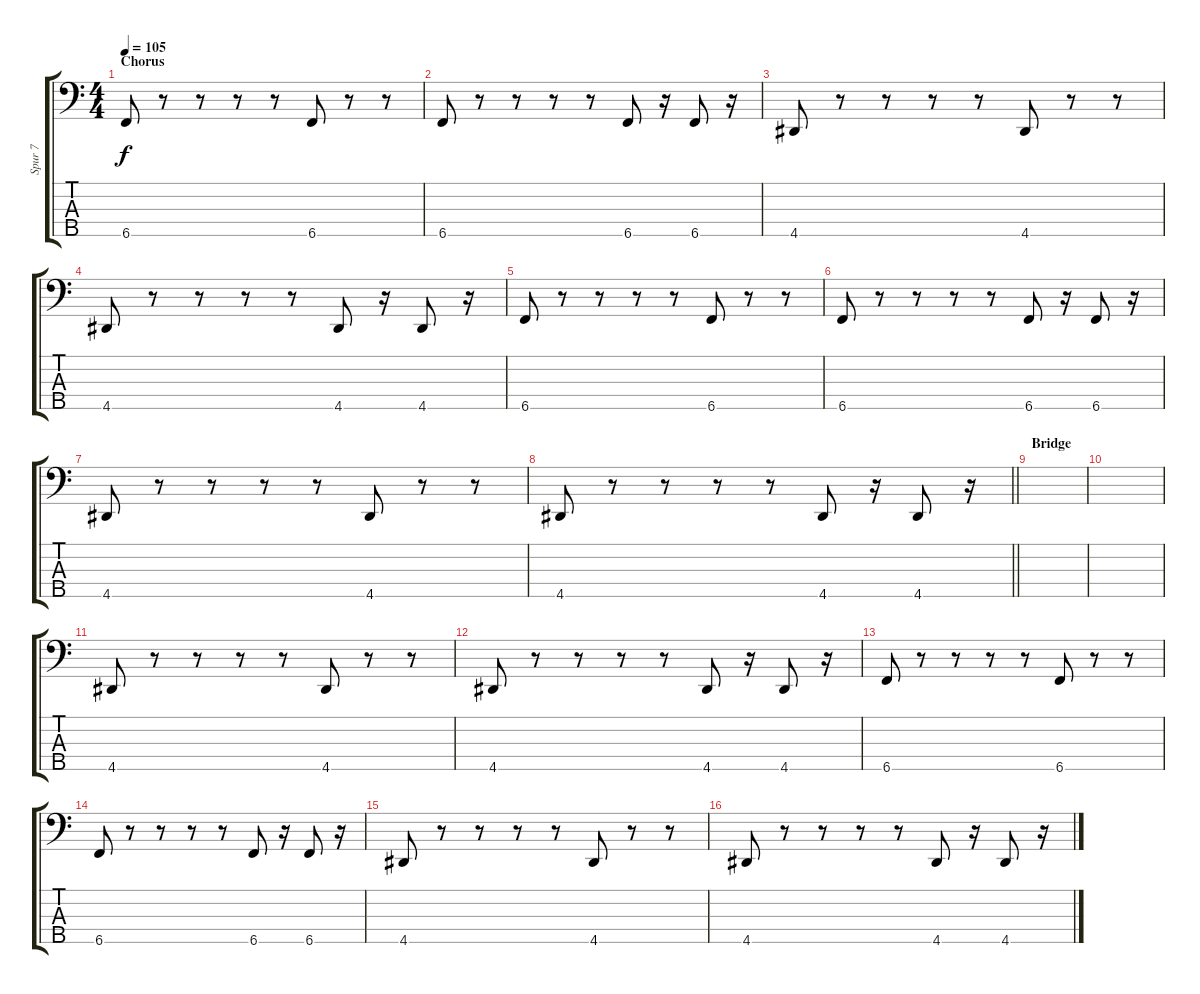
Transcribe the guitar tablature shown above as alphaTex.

\track ("Spur 7" "Spur 7") {instrument electricbassfinger}
\staff {score tabs}
\tuning (G2 D2 A1 E1 B0) {hide}
\ts (4 4)
\section ("" "Chorus")
\tempo 105
\clef f4
\ks c
6.5.8{dy f} r.8 r.8 r.8 r.8 6.5.8 r.8 r.8 |
6.5.8 r.8 r.8 r.8 r.8 6.5.8 r.16 6.5.8 r.16 |
4.5.8 r.8 r.8 r.8 r.8 4.5.8 r.8 r.8 |
4.5.8 r.8 r.8 r.8 r.8 4.5.8 r.16 4.5.8 r.16 |
6.5.8 r.8 r.8 r.8 r.8 6.5.8 r.8 r.8 |
6.5.8 r.8 r.8 r.8 r.8 6.5.8 r.16 6.5.8 r.16 |
4.5.8 r.8 r.8 r.8 r.8 4.5.8 r.8 r.8 |
\barLineRight lightlight
4.5.8 r.8 r.8 r.8 r.8 4.5.8 r.16 4.5.8 r.16 |
\section ("" "Bridge")
|
|
4.5.8 r.8 r.8 r.8 r.8 4.5.8 r.8 r.8 |
4.5.8 r.8 r.8 r.8 r.8 4.5.8 r.16 4.5.8 r.16 |
6.5.8 r.8 r.8 r.8 r.8 6.5.8 r.8 r.8 |
6.5.8 r.8 r.8 r.8 r.8 6.5.8 r.16 6.5.8 r.16 |
4.5.8 r.8 r.8 r.8 r.8 4.5.8 r.8 r.8 |
4.5.8 r.8 r.8 r.8 r.8 4.5.8 r.16 4.5.8 r.16
